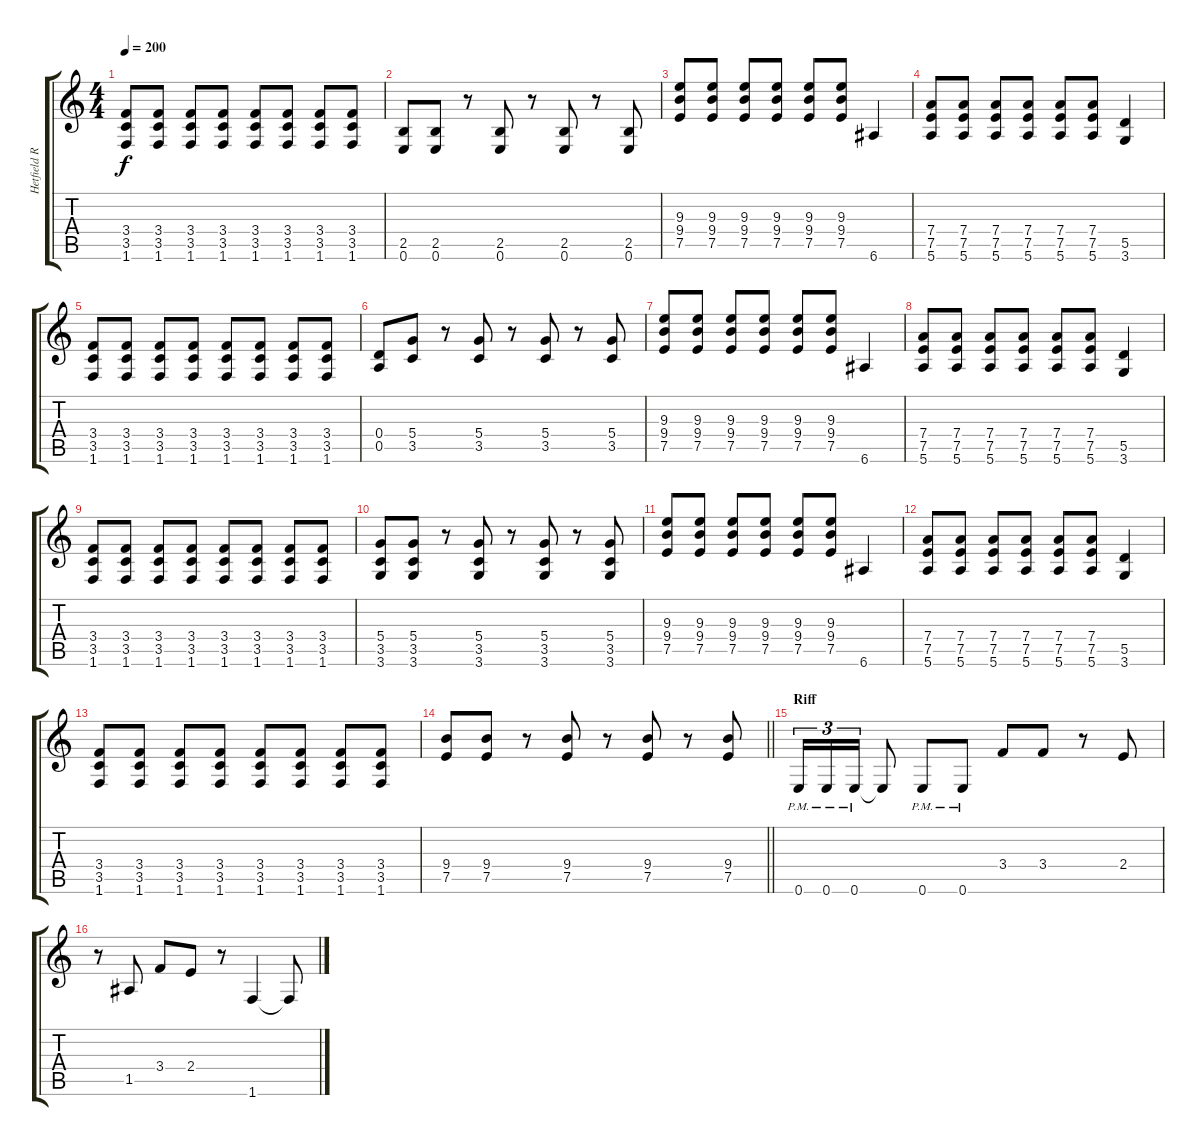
\track ("Hetfield Rhythm" "Hetfield R") {instrument distortionguitar}
\staff {score tabs}
\tuning (E4 B3 G3 D3 A2 E2) {hide}
\ts (4 4)
\tempo 200
\clef g2
\ks c
(3.4 3.5 1.6).8{dy f} (3.4 3.5 1.6).8 (3.4 3.5 1.6).8 (3.4 3.5 1.6).8 (3.4 3.5 1.6).8 (3.4 3.5 1.6).8 (3.4 3.5 1.6).8 (3.4 3.5 1.6).8 |
(2.5 0.6).8 (2.5 0.6).8 r.8 (2.5 0.6).8 r.8 (2.5 0.6).8 r.8 (2.5 0.6).8 |
(9.3 9.4 7.5).8 (9.3 9.4 7.5).8 (9.3 9.4 7.5).8 (9.3 9.4 7.5).8 (9.3 9.4 7.5).8 (9.3 9.4 7.5).8 6.6.4 |
(7.4 7.5 5.6).8 (7.4 7.5 5.6).8 (7.4 7.5 5.6).8 (7.4 7.5 5.6).8 (7.4 7.5 5.6).8 (7.4 7.5 5.6).8 (5.5 3.6).4 |
(3.4 3.5 1.6).8 (3.4 3.5 1.6).8 (3.4 3.5 1.6).8 (3.4 3.5 1.6).8 (3.4 3.5 1.6).8 (3.4 3.5 1.6).8 (3.4 3.5 1.6).8 (3.4 3.5 1.6).8 |
(0.4 0.5).8 (5.4 3.5).8 r.8 (5.4 3.5).8 r.8 (5.4 3.5).8 r.8 (5.4 3.5).8 |
(9.3 9.4 7.5).8 (9.3 9.4 7.5).8 (9.3 9.4 7.5).8 (9.3 9.4 7.5).8 (9.3 9.4 7.5).8 (9.3 9.4 7.5).8 6.6.4 |
(7.4 7.5 5.6).8 (7.4 7.5 5.6).8 (7.4 7.5 5.6).8 (7.4 7.5 5.6).8 (7.4 7.5 5.6).8 (7.4 7.5 5.6).8 (5.5 3.6).4 |
(3.4 3.5 1.6).8 (3.4 3.5 1.6).8 (3.4 3.5 1.6).8 (3.4 3.5 1.6).8 (3.4 3.5 1.6).8 (3.4 3.5 1.6).8 (3.4 3.5 1.6).8 (3.4 3.5 1.6).8 |
(5.4 3.5 3.6).8 (5.4 3.5 3.6).8 r.8 (5.4 3.5 3.6).8 r.8 (5.4 3.5 3.6).8 r.8 (5.4 3.5 3.6).8 |
(9.3 9.4 7.5).8 (9.3 9.4 7.5).8 (9.3 9.4 7.5).8 (9.3 9.4 7.5).8 (9.3 9.4 7.5).8 (9.3 9.4 7.5).8 6.6.4 |
(7.4 7.5 5.6).8 (7.4 7.5 5.6).8 (7.4 7.5 5.6).8 (7.4 7.5 5.6).8 (7.4 7.5 5.6).8 (7.4 7.5 5.6).8 (5.5 3.6).4 |
(3.4 3.5 1.6).8 (3.4 3.5 1.6).8 (3.4 3.5 1.6).8 (3.4 3.5 1.6).8 (3.4 3.5 1.6).8 (3.4 3.5 1.6).8 (3.4 3.5 1.6).8 (3.4 3.5 1.6).8 |
\barLineRight lightlight
(9.4 7.5).8 (9.4 7.5).8 r.8 (9.4 7.5).8 r.8 (9.4 7.5).8 r.8 (9.4 7.5).8 |
\section ("" "Riff")
0.6{pm}.16{tu (3 2)} 0.6{pm}.16{tu (3 2)} 0.6{pm}.16{tu (3 2)} 0.6{t}.8 0.6{pm}.8 0.6{pm}.8 3.4.8 3.4.8 r.8 2.4.8 |
r.8 1.5.8 3.4.8 2.4.8 r.8 1.6.4 1.6{t}.8
